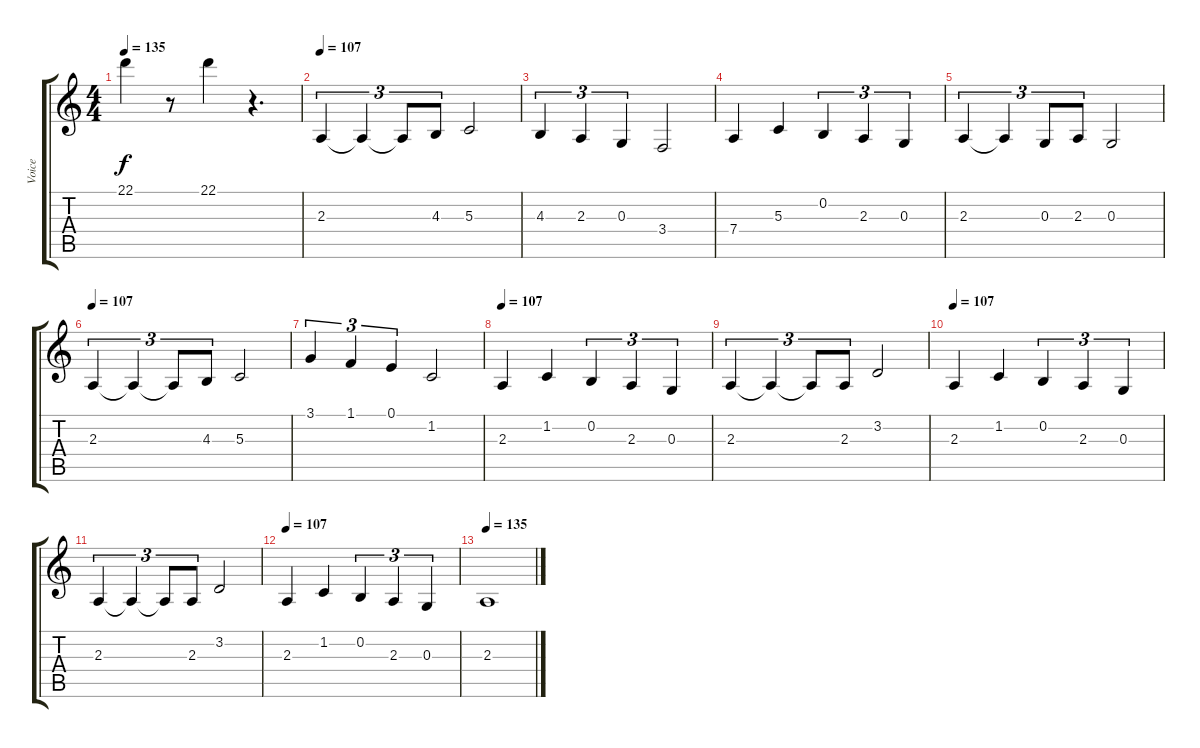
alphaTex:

\track ("Voice" "Voice") {instrument tenorsax}
\staff {score tabs}
\tuning (E4 B3 G3 D3 A2 E2) {hide}
\ts (4 4)
\tempo 135
\clef g2
\ks c
22.1.4{dy f instrument tenorsax} r.8 22.1.4 r.4{d} |
\tempo 107
2.3.4{tu (3 2)} 2.3{t}.4{tu (3 2)} 2.3{t}.8{tu (3 2)} 4.3.8{tu (3 2)} 5.3.2 |
4.3.4{tu (3 2)} 2.3.4{tu (3 2)} 0.3.4{tu (3 2)} 3.4.2 |
7.4.4 5.3.4 0.2.4{tu (3 2)} 2.3.4{tu (3 2)} 0.3.4{tu (3 2)} |
2.3.4{tu (3 2)} 2.3{t}.4{tu (3 2)} 0.3.8{tu (3 2)} 2.3.8{tu (3 2)} 0.3.2 |
\tempo 107
2.3.4{tu (3 2)} 2.3{t}.4{tu (3 2)} 2.3{t}.8{tu (3 2)} 4.3.8{tu (3 2)} 5.3.2 |
3.1.4{tu (3 2)} 1.1.4{tu (3 2)} 0.1.4{tu (3 2)} 1.2.2 |
\tempo 107
2.3.4{volume 13} 1.2.4 0.2.4{tu (3 2)} 2.3.4{tu (3 2)} 0.3.4{tu (3 2)} |
2.3.4{tu (3 2)} 2.3{t}.4{tu (3 2)} 2.3{t}.8{tu (3 2)} 2.3.8{tu (3 2) volume 10} 3.2.2 |
\tempo 107
2.3.4{volume 13} 1.2.4 0.2.4{tu (3 2)} 2.3.4{tu (3 2)} 0.3.4{tu (3 2)} |
2.3.4{tu (3 2)} 2.3{t}.4{tu (3 2)} 2.3{t}.8{tu (3 2)} 2.3.8{tu (3 2) volume 10} 3.2.2 |
\tempo 107
2.3.4{volume 13} 1.2.4 0.2.4{tu (3 2)} 2.3.4{tu (3 2)} 0.3.4{tu (3 2)} |
\tempo 135
2.3.1
